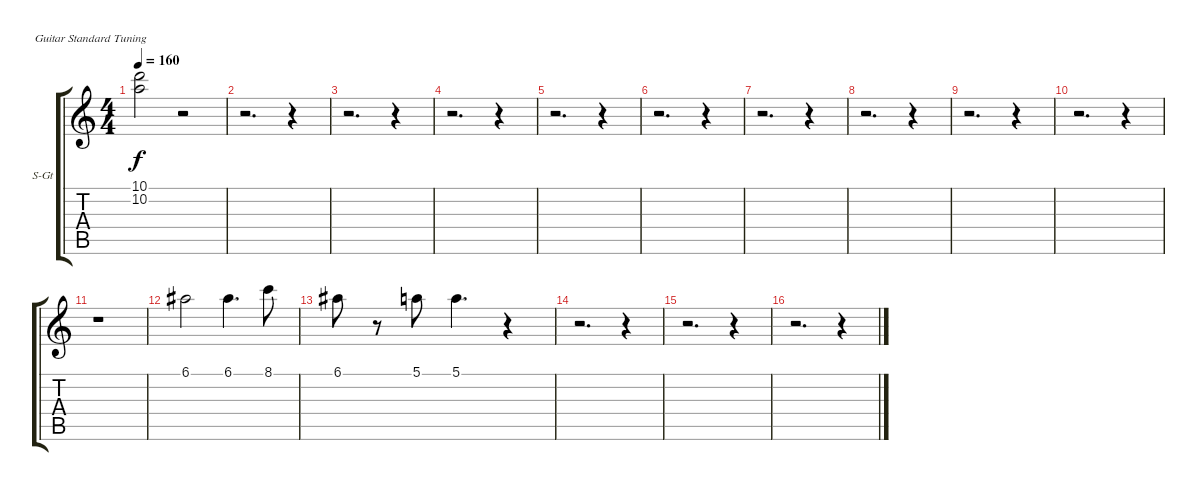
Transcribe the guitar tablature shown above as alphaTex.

\bracketExtendMode groupsimilarinstruments
\firstSystemTrackNameOrientation horizontal
\otherSystemsTrackNameOrientation horizontal
\track ("Back Voices" "S-Gt") {instrument panflute}
\staff {score tabs}
\tuning (E4 B3 G3 D3 A2 E2)
\displaytranspose 12
\ts (4 4)
\tempo 160
\clef g2
\ks c
(10.1{t} 10.2{t}).2{dy f} r.2 |
r.2{d} r.4 |
r.2{d} r.4 |
r.2{d} r.4 |
r.2{d} r.4 |
r.2{d} r.4 |
r.2{d} r.4 |
r.2{d} r.4 |
r.2{d} r.4 |
r.2{d} r.4 |
r.1 |
6.1.2 6.1.4{d} 8.1.8 |
6.1.8 r.8 5.1.8 5.1.4{d} r.4 |
r.2{d} r.4 |
r.2{d} r.4 |
r.2{d} r.4
